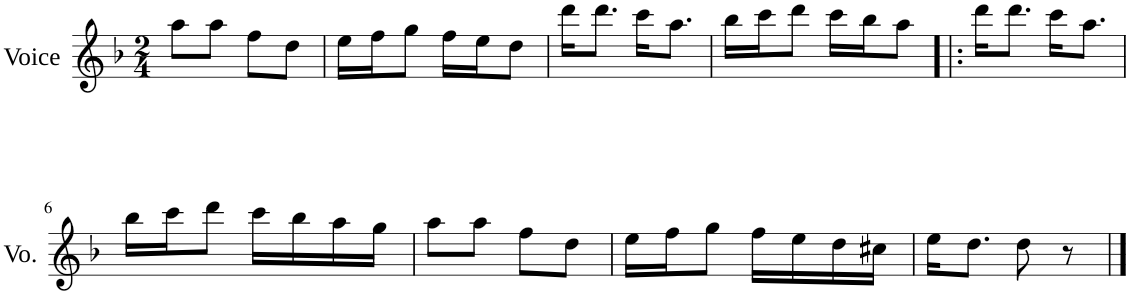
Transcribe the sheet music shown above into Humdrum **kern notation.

**kern
*part1
*staff1
*I"Voice
*I'Vo.
*clefG2
*k[b-]
*M2/4
=1
8aa\L
8aa\J
8ff\L
8dd\J
=2
16ee\LL
16ff\J
8gg\J
16ff\LL
16ee\J
8dd\J
=3
16ddd\KL
8.ddd\J
16ccc\KL
8.aa\J
=4
16bb-\LL
16ccc\J
8ddd\J
16ccc\LL
16bb-\J
8aa\J
=5!|:
16ddd\KL
8.ddd\J
16ccc\KL
8.aa\J
!!LO:LB:g=z
=6
16bb-\LL
16ccc\J
8ddd\J
16ccc\LL
16bb-\
16aa\
16gg\JJ
=7
8aa\L
8aa\J
8ff\L
8dd\J
=8
16ee\LL
16ff\J
8gg\J
16ff\LL
16ee\
16dd\
16cc#X\JJ
=9
16ee\KL
8.dd\J
8dd\
8r
==
*-
